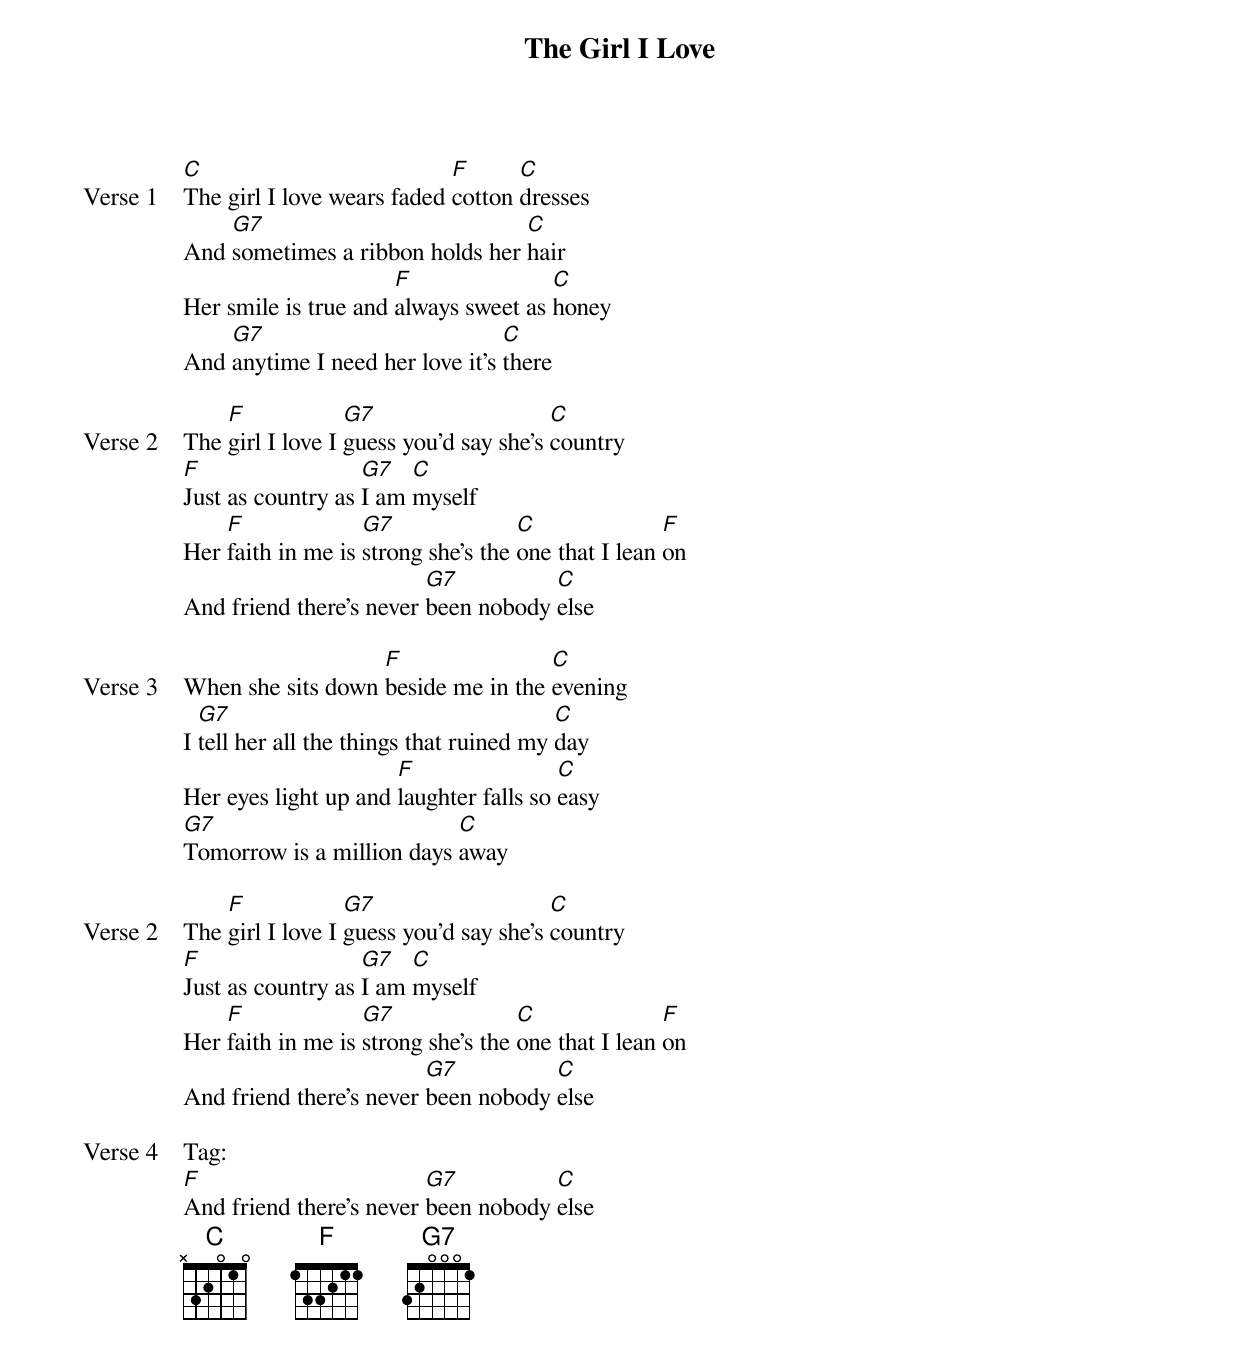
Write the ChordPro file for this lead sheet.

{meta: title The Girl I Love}
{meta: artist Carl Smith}
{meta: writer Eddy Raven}

{start_of_verse: Verse 1}
[C]The girl I love wears faded [F]cotton [C]dresses
And [G7]sometimes a ribbon holds her [C]hair
Her smile is true and [F]always sweet as [C]honey
And [G7]anytime I need her love it’s [C]there
{end_of_verse}

{start_of_verse: Verse 2}
The [F]girl I love I [G7]guess you’d say she’s [C]country
[F]Just as country as [G7]I am [C]myself
Her [F]faith in me is [G7]strong she’s the [C]one that I lean [F]on
And friend there’s never [G7]been nobody [C]else
{end_of_verse}

{start_of_verse: Verse 3}
When she sits down [F]beside me in the [C]evening
I [G7]tell her all the things that ruined my [C]day
Her eyes light up and [F]laughter falls so [C]easy
[G7]Tomorrow is a million days [C]away
{end_of_verse}

{start_of_verse: Verse 2}
The [F]girl I love I [G7]guess you’d say she’s [C]country
[F]Just as country as [G7]I am [C]myself
Her [F]faith in me is [G7]strong she’s the [C]one that I lean [F]on
And friend there’s never [G7]been nobody [C]else
{end_of_verse}

{start_of_verse: Verse 4}
Tag:
[F]And friend there’s never [G7]been nobody [C]else
{end_of_verse}
